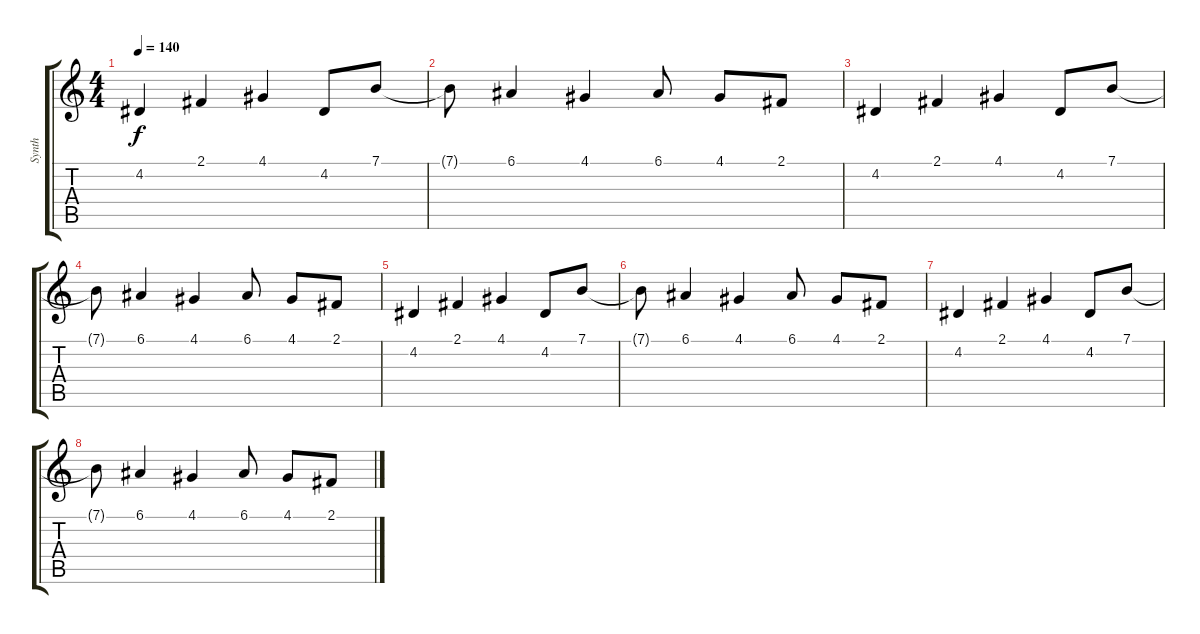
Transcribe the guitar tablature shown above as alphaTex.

\track ("Synth" "Synth") {instrument drawbarorgan}
\staff {score tabs}
\tuning (E4 B3 G3 D3 A2 E2) {hide}
\ts (4 4)
\tempo 140
\clef g2
\ks c
4.2.4{dy f} 2.1.4 4.1.4 4.2.8 7.1.8 |
7.1{t}.8 6.1.4 4.1.4 6.1.8 4.1.8 2.1.8 |
4.2.4 2.1.4 4.1.4 4.2.8 7.1.8 |
7.1{t}.8 6.1.4 4.1.4 6.1.8 4.1.8 2.1.8 |
4.2.4 2.1.4 4.1.4 4.2.8 7.1.8 |
7.1{t}.8 6.1.4 4.1.4 6.1.8 4.1.8 2.1.8 |
4.2.4 2.1.4 4.1.4 4.2.8 7.1.8 |
7.1{t}.8 6.1.4 4.1.4 6.1.8 4.1.8 2.1.8
